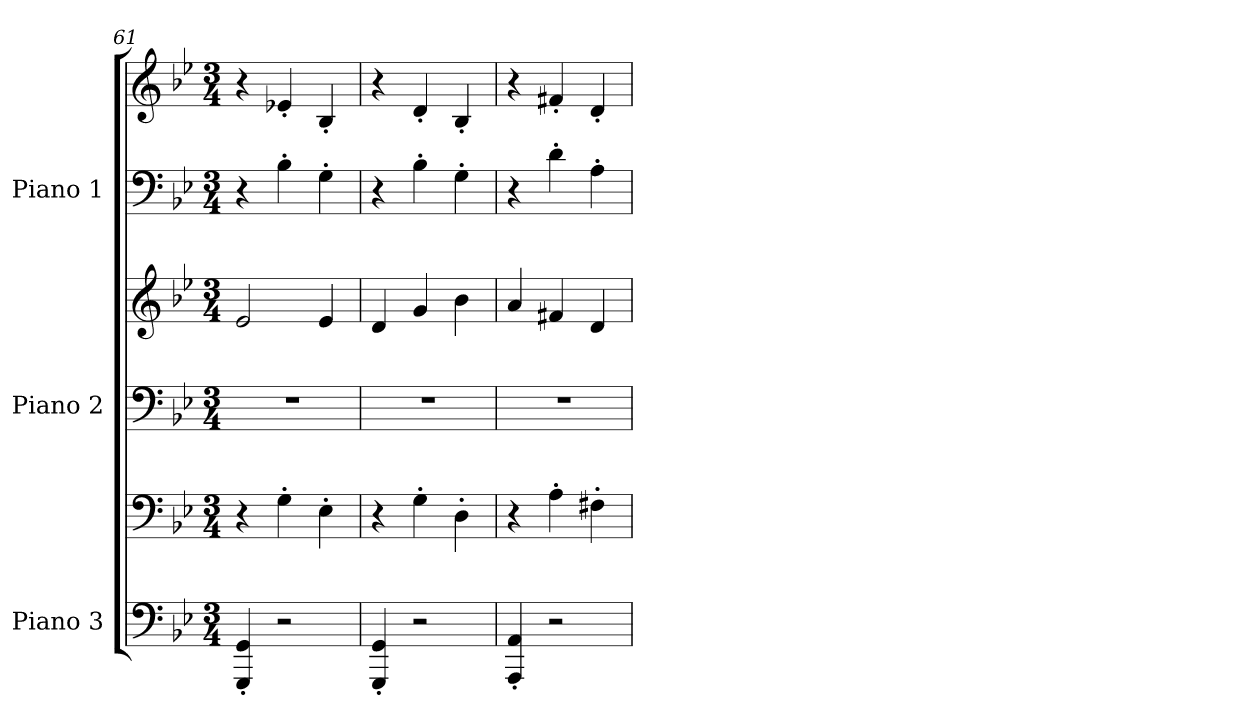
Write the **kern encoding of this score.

**kern	**kern	**kern	**kern	**kern	**kern
*part3	*part3	*part2	*part2	*part1	*part1
*staff6	*staff5	*staff4	*staff3	*staff2	*staff1
*I"Piano 3	*	*I"Piano 2	*	*I"Piano 1	*
*I'Pno. 3	*	*I'Pno. 2	*	*I'Pno. 1	*
*clefF4	*clefF4	*clefF4	*clefG2	*clefF4	*clefG2
*k[b-e-]	*k[b-e-]	*k[b-e-]	*k[b-e-]	*k[b-e-]	*k[b-e-]
*M3/4	*M3/4	*M3/4	*M3/4	*M3/4	*M3/4
=61	=61	=61	=61	=61	=61
4GGG/' 4GG/'	4r	2.r	2e-/	4r	4r
2r	4G'\	.	.	4B-'\	4e-X'/
.	4E-'\	.	4e-/	4G'\	4B-'/
=62	=62	=62	=62	=62	=62
4GGG/' 4GG/'	4r	2.r	4d/	4r	4r
2r	4G'\	.	4g/	4B-'\	4d'/
.	4D'\	.	4b-\	4G'\	4B-'/
=63	=63	=63	=63	=63	=63
4AAA/' 4AA/'	4r	2.r	4a/	4r	4r
2r	4A'\	.	4f#X/	4d'\	4f#X'/
.	4F#X'\	.	4d/	4A'\	4d'/
=	=	=	=	=	=
*-	*-	*-	*-	*-	*-
